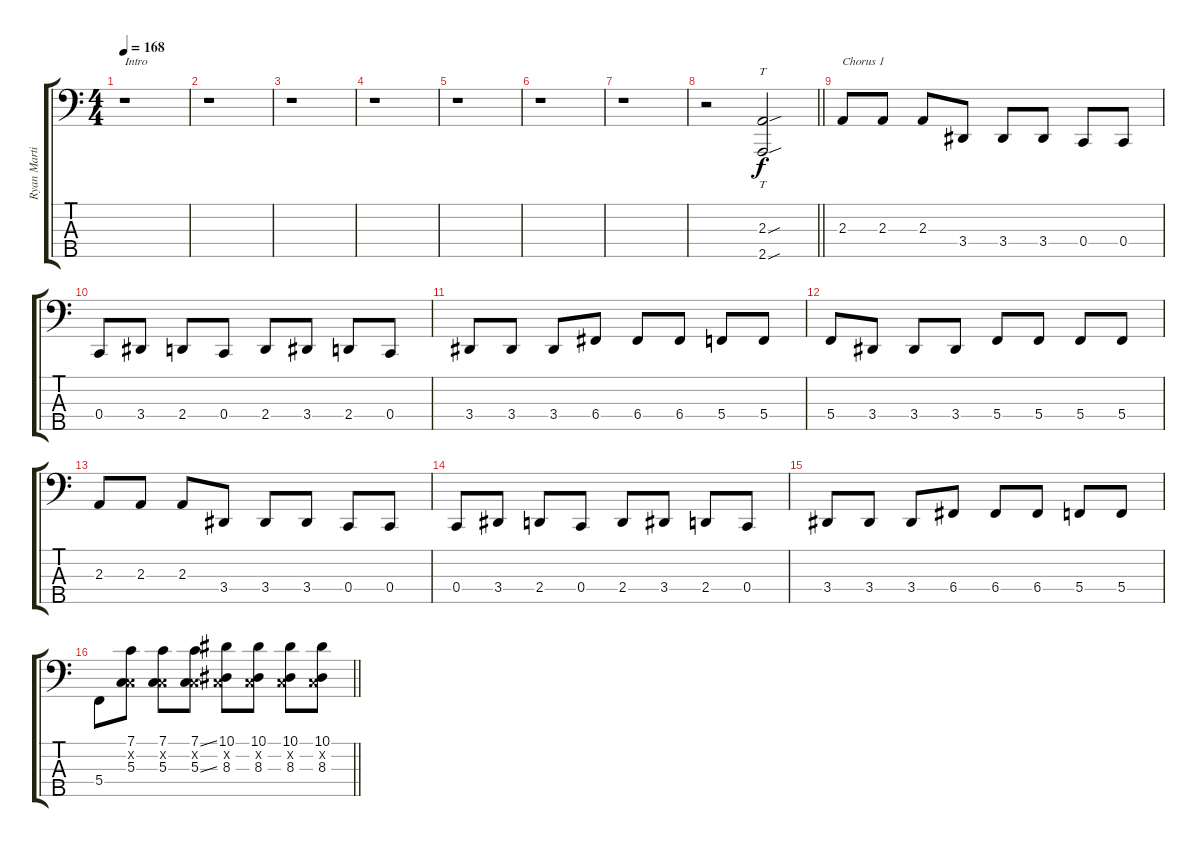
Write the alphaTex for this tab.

\track ("Ryan Martinie" "Ryan Marti") {instrument electricbassfinger}
\staff {score tabs}
\tuning (F2 C2 G1 C1 G0) {hide}
\ts (4 4)
\tempo 168
\clef f4
\ks c
r.1{txt "Intro" dy f instrument slapbass1} |
r.1 |
r.1 |
r.1 |
r.1 |
r.1 |
r.1 |
\barLineRight lightlight
r.2 (2.3{sou} 2.5{sou}).2{tt} |
2.3.8{txt "Chorus 1" instrument electricbassfinger} 2.3.8 2.3.8 3.4.8 3.4.8 3.4.8 0.4.8 0.4.8 |
0.4.8 3.4.8 2.4.8 0.4.8 2.4.8 3.4.8 2.4.8 0.4.8 |
3.4.8 3.4.8 3.4.8 6.4.8 6.4.8 6.4.8 5.4.8 5.4.8 |
5.4.8 3.4.8 3.4.8 3.4.8 5.4.8 5.4.8 5.4.8 5.4.8 |
2.3.8 2.3.8 2.3.8 3.4.8 3.4.8 3.4.8 0.4.8 0.4.8 |
0.4.8 3.4.8 2.4.8 0.4.8 2.4.8 3.4.8 2.4.8 0.4.8 |
3.4.8 3.4.8 3.4.8 6.4.8 6.4.8 6.4.8 5.4.8 5.4.8 |
\barLineRight lightlight
5.4.8 (7.1 0.2{x} 5.3).8 (7.1 0.2{x} 5.3).8 (7.1{ss} 0.2{x} 5.3{ss}).8 (10.1 0.2{x} 8.3).8 (10.1 0.2{x} 8.3).8 (10.1 0.2{x} 8.3).8 (10.1 0.2{x} 8.3).8
